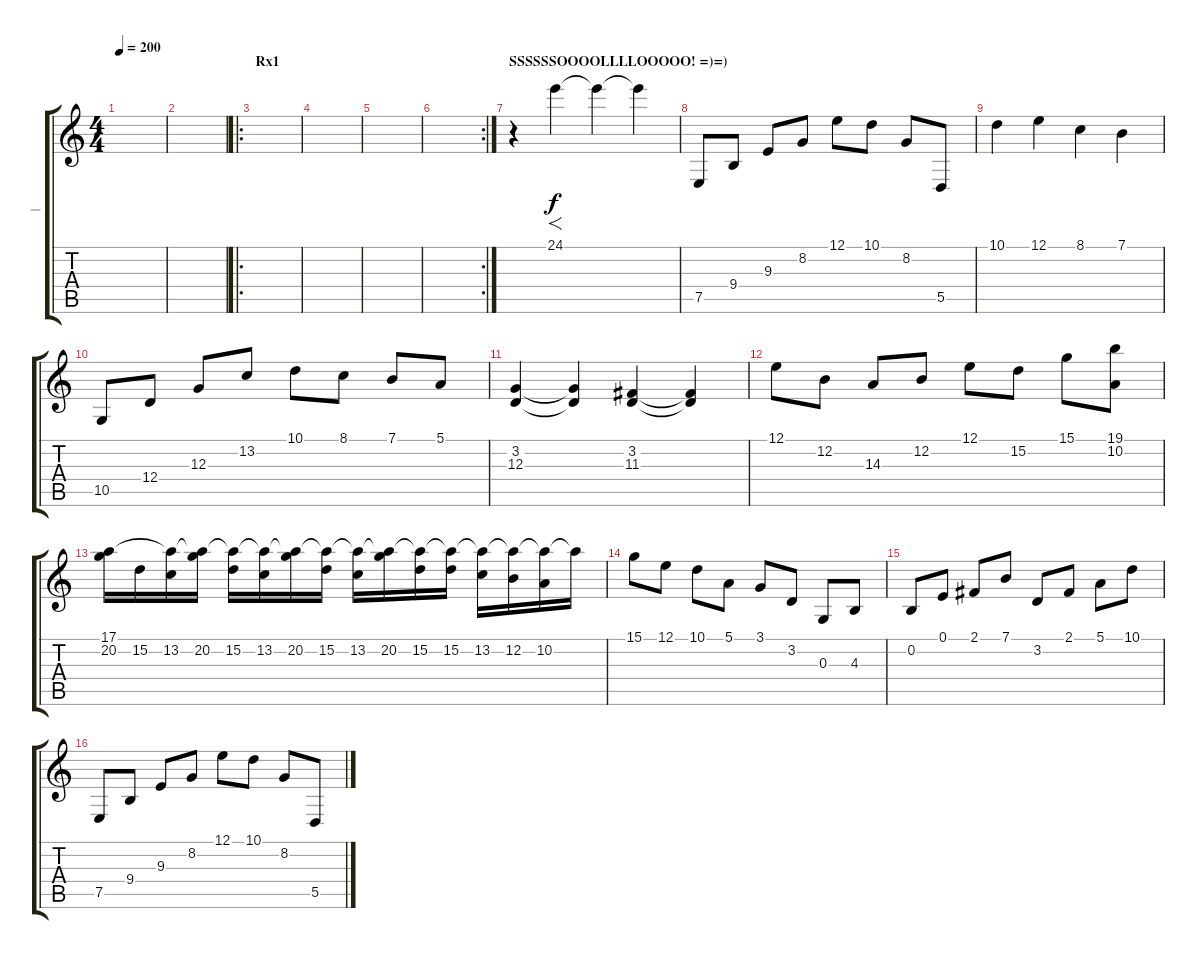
\track ("   |" "   |") {instrument synthstrings1}
\staff {score tabs}
\tuning (E4 B3 G3 D3 A2 E2) {hide}
\ts (4 4)
\tempo 200
\clef g2
\ks c
|
|
\ro
\section ("" "Rx1")
|
|
|
\rc 2
|
\section ("" "SSSSSSOOOOLLLLOOOOO! =)=)")
r.4 24.1.4{f} 24.1{t}.4 24.1{t}.4 |
7.5.8 9.4.8 9.3.8 8.2.8 12.1.8 10.1.8 8.2.8 5.5.8 |
10.1.4 12.1.4 8.1.4 7.1.4 |
10.5.8 12.4.8 12.3.8 13.2.8 10.1.8 8.1.8 7.1.8 5.1.8 |
(3.2 12.3).4 (3.2{t} 12.3{t}).4 (3.2 11.3).4 (3.2{t} 11.3{t}).4 |
12.1.8 12.2.8 14.3.8 12.2.8 12.1.8 15.2.8 15.1.8 (19.1 10.2).8 |
(17.1 20.2).16 15.2.16 (17.1{t} 13.2).16 (17.1{t} 20.2).16 (17.1{t} 15.2).16 (17.1{t} 13.2).16 (17.1{t} 20.2).16 (17.1{t} 15.2).16 (17.1{t} 13.2).16 (17.1{t} 20.2).16 (17.1{t} 15.2).16 (17.1{t} 15.2).16 (17.1{t} 13.2).16 (17.1{t} 12.2).16 (17.1{t} 10.2).16 17.1{t}.16 |
15.1.8 12.1.8 10.1.8 5.1.8 3.1.8 3.2.8 0.3.8 4.3.8 |
0.2.8 0.1.8 2.1.8 7.1.8 3.2.8 2.1.8 5.1.8 10.1.8 |
\section ("" "")
7.5.8 9.4.8 9.3.8 8.2.8 12.1.8 10.1.8 8.2.8 5.5.8
